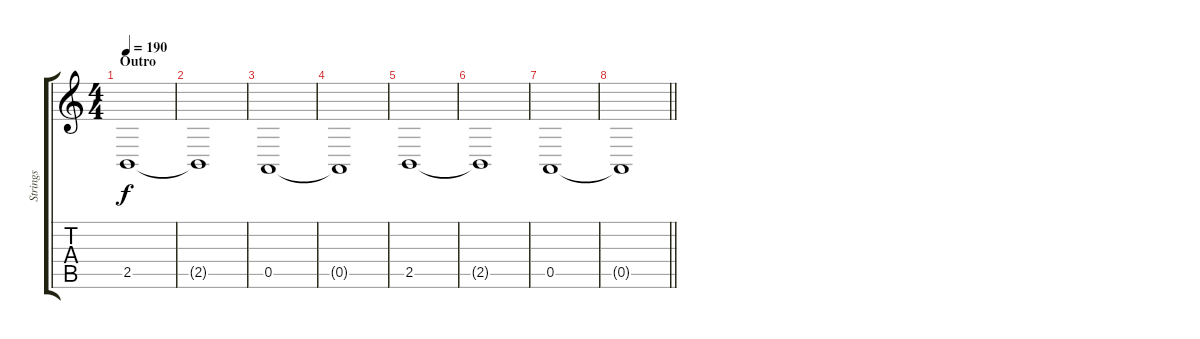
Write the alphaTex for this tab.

\track ("Strings" "Strings") {instrument violin}
\staff {score tabs}
\tuning (E4 B3 G3 D3 A2 E2) {hide}
\ts (4 4)
\section ("" "Outro")
\tempo 190
\clef g2
\ks c
2.5.1{dy f} |
2.5{t}.1 |
0.5.1 |
0.5{t}.1 |
2.5.1 |
2.5{t}.1 |
0.5.1 |
\barLineRight lightlight
0.5{t}.1
